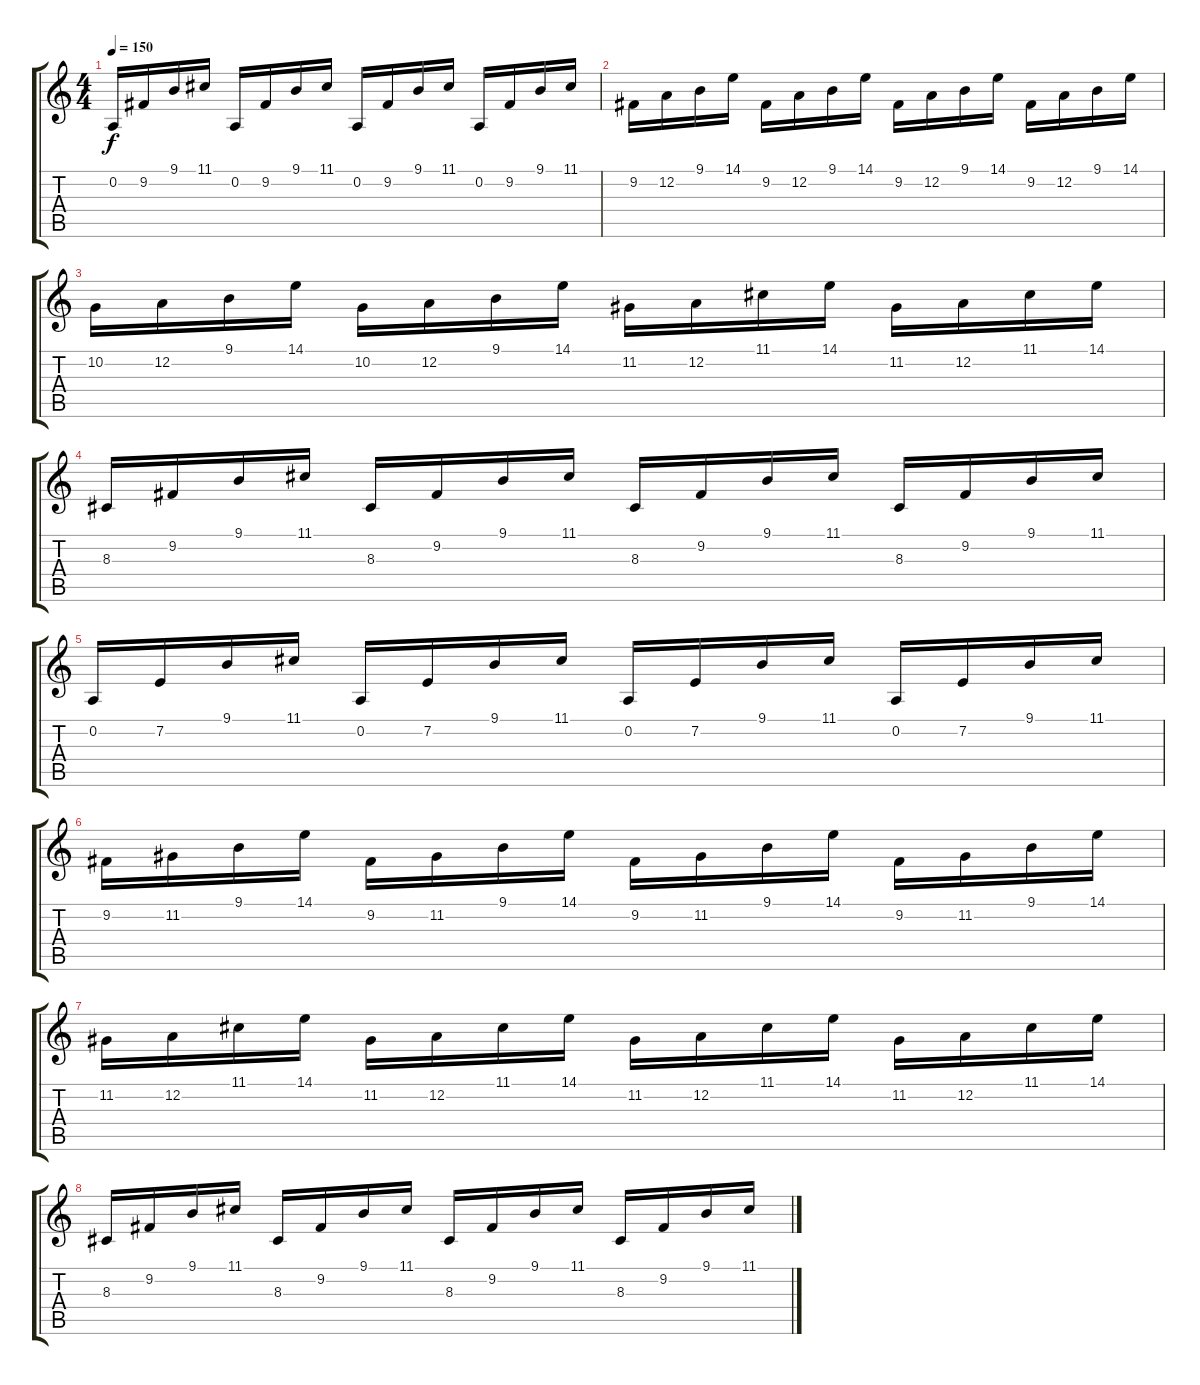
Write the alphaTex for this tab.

\track "" {instrument orchestralharp}
\staff {score tabs}
\tuning (D4 A3 F3 C3 G2 D2) {hide}
\ts (4 4)
\tempo 150
\clef g2
\ks c
0.2.16{dy f} 9.2.16 9.1.16 11.1.16 0.2.16 9.2.16 9.1.16 11.1.16 0.2.16 9.2.16 9.1.16 11.1.16 0.2.16 9.2.16 9.1.16 11.1.16 |
9.2.16 12.2.16 9.1.16 14.1.16 9.2.16 12.2.16 9.1.16 14.1.16 9.2.16 12.2.16 9.1.16 14.1.16 9.2.16 12.2.16 9.1.16 14.1.16 |
10.2.16 12.2.16 9.1.16 14.1.16 10.2.16 12.2.16 9.1.16 14.1.16 11.2.16 12.2.16 11.1.16 14.1.16 11.2.16 12.2.16 11.1.16 14.1.16 |
8.3.16 9.2.16 9.1.16 11.1.16 8.3.16 9.2.16 9.1.16 11.1.16 8.3.16 9.2.16 9.1.16 11.1.16 8.3.16 9.2.16 9.1.16 11.1.16 |
0.2.16 7.2.16 9.1.16 11.1.16 0.2.16 7.2.16 9.1.16 11.1.16 0.2.16 7.2.16 9.1.16 11.1.16 0.2.16 7.2.16 9.1.16 11.1.16 |
9.2.16 11.2.16 9.1.16 14.1.16 9.2.16 11.2.16 9.1.16 14.1.16 9.2.16 11.2.16 9.1.16 14.1.16 9.2.16 11.2.16 9.1.16 14.1.16 |
11.2.16 12.2.16 11.1.16 14.1.16 11.2.16 12.2.16 11.1.16 14.1.16 11.2.16 12.2.16 11.1.16 14.1.16 11.2.16 12.2.16 11.1.16 14.1.16 |
8.3.16 9.2.16 9.1.16 11.1.16 8.3.16 9.2.16 9.1.16 11.1.16 8.3.16 9.2.16 9.1.16 11.1.16 8.3.16 9.2.16 9.1.16 11.1.16
